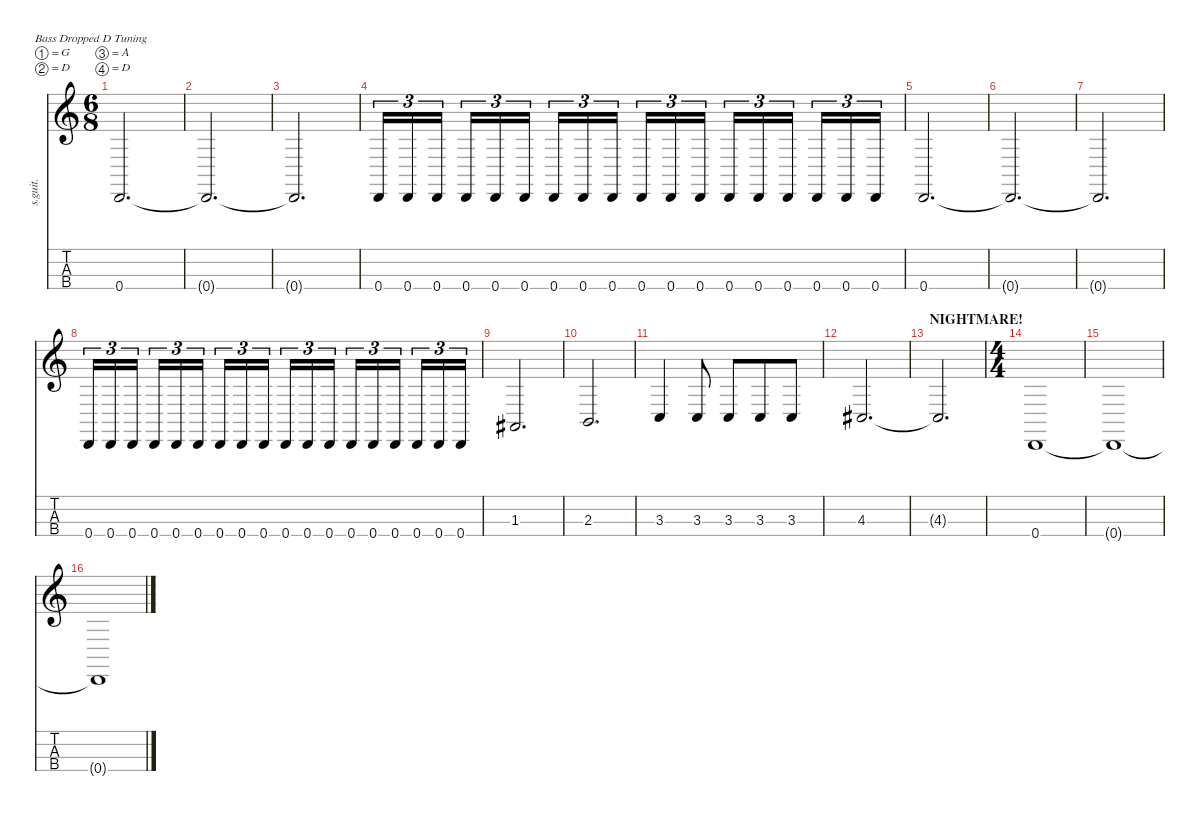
\defaultSystemsLayout 4
\hideDynamics
\bracketExtendMode nobrackets
\track ("Johnny Christ" "s.guit.") {instrument electricbasspick}
\staff {score tabs}
\tuning (G2 D2 A1 D1)
\ts (6 8)
\tempo (130 hide)
\clef g2
\ks c
0.4.2{d lyrics (0 "") lyrics (1 "") lyrics (2 "") lyrics (3 "") lyrics (4 "") dy fff} |
0.4{t}.2{d lyrics (0 "") lyrics (1 "") lyrics (2 "") lyrics (3 "") lyrics (4 "")} |
0.4{t}.2{d lyrics (0 "") lyrics (1 "") lyrics (2 "") lyrics (3 "") lyrics (4 "")} |
0.4.16{tu (3 2) lyrics (0 "") lyrics (1 "") lyrics (2 "") lyrics (3 "") lyrics (4 "")} 0.4.16{tu (3 2) lyrics (0 "") lyrics (1 "") lyrics (2 "") lyrics (3 "") lyrics (4 "")} 0.4.16{tu (3 2) lyrics (0 "") lyrics (1 "") lyrics (2 "") lyrics (3 "") lyrics (4 "")} 0.4.16{tu (3 2) lyrics (0 "") lyrics (1 "") lyrics (2 "") lyrics (3 "") lyrics (4 "")} 0.4.16{tu (3 2) lyrics (0 "") lyrics (1 "") lyrics (2 "") lyrics (3 "") lyrics (4 "")} 0.4.16{tu (3 2) lyrics (0 "") lyrics (1 "") lyrics (2 "") lyrics (3 "") lyrics (4 "")} 0.4.16{tu (3 2) lyrics (0 "") lyrics (1 "") lyrics (2 "") lyrics (3 "") lyrics (4 "")} 0.4.16{tu (3 2) lyrics (0 "") lyrics (1 "") lyrics (2 "") lyrics (3 "") lyrics (4 "")} 0.4.16{tu (3 2) lyrics (0 "") lyrics (1 "") lyrics (2 "") lyrics (3 "") lyrics (4 "")} 0.4.16{tu (3 2) lyrics (0 "") lyrics (1 "") lyrics (2 "") lyrics (3 "") lyrics (4 "")} 0.4.16{tu (3 2) lyrics (0 "") lyrics (1 "") lyrics (2 "") lyrics (3 "") lyrics (4 "")} 0.4.16{tu (3 2) lyrics (0 "") lyrics (1 "") lyrics (2 "") lyrics (3 "") lyrics (4 "")} 0.4.16{tu (3 2) lyrics (0 "") lyrics (1 "") lyrics (2 "") lyrics (3 "") lyrics (4 "")} 0.4.16{tu (3 2) lyrics (0 "") lyrics (1 "") lyrics (2 "") lyrics (3 "") lyrics (4 "")} 0.4.16{tu (3 2) lyrics (0 "") lyrics (1 "") lyrics (2 "") lyrics (3 "") lyrics (4 "")} 0.4.16{tu (3 2) lyrics (0 "") lyrics (1 "") lyrics (2 "") lyrics (3 "") lyrics (4 "")} 0.4.16{tu (3 2) lyrics (0 "") lyrics (1 "") lyrics (2 "") lyrics (3 "") lyrics (4 "")} 0.4.16{tu (3 2) lyrics (0 "") lyrics (1 "") lyrics (2 "") lyrics (3 "") lyrics (4 "")} |
0.4.2{d lyrics (0 "") lyrics (1 "") lyrics (2 "") lyrics (3 "") lyrics (4 "")} |
0.4{t}.2{d lyrics (0 "") lyrics (1 "") lyrics (2 "") lyrics (3 "") lyrics (4 "")} |
0.4{t}.2{d lyrics (0 "") lyrics (1 "") lyrics (2 "") lyrics (3 "") lyrics (4 "")} |
0.4.16{tu (3 2) lyrics (0 "") lyrics (1 "") lyrics (2 "") lyrics (3 "") lyrics (4 "")} 0.4.16{tu (3 2) lyrics (0 "") lyrics (1 "") lyrics (2 "") lyrics (3 "") lyrics (4 "")} 0.4.16{tu (3 2) lyrics (0 "") lyrics (1 "") lyrics (2 "") lyrics (3 "") lyrics (4 "")} 0.4.16{tu (3 2) lyrics (0 "") lyrics (1 "") lyrics (2 "") lyrics (3 "") lyrics (4 "")} 0.4.16{tu (3 2) lyrics (0 "") lyrics (1 "") lyrics (2 "") lyrics (3 "") lyrics (4 "")} 0.4.16{tu (3 2) lyrics (0 "") lyrics (1 "") lyrics (2 "") lyrics (3 "") lyrics (4 "")} 0.4.16{tu (3 2) lyrics (0 "") lyrics (1 "") lyrics (2 "") lyrics (3 "") lyrics (4 "")} 0.4.16{tu (3 2) lyrics (0 "") lyrics (1 "") lyrics (2 "") lyrics (3 "") lyrics (4 "")} 0.4.16{tu (3 2) lyrics (0 "") lyrics (1 "") lyrics (2 "") lyrics (3 "") lyrics (4 "")} 0.4.16{tu (3 2) lyrics (0 "") lyrics (1 "") lyrics (2 "") lyrics (3 "") lyrics (4 "")} 0.4.16{tu (3 2) lyrics (0 "") lyrics (1 "") lyrics (2 "") lyrics (3 "") lyrics (4 "")} 0.4.16{tu (3 2) lyrics (0 "") lyrics (1 "") lyrics (2 "") lyrics (3 "") lyrics (4 "")} 0.4.16{tu (3 2) lyrics (0 "") lyrics (1 "") lyrics (2 "") lyrics (3 "") lyrics (4 "")} 0.4.16{tu (3 2) lyrics (0 "") lyrics (1 "") lyrics (2 "") lyrics (3 "") lyrics (4 "")} 0.4.16{tu (3 2) lyrics (0 "") lyrics (1 "") lyrics (2 "") lyrics (3 "") lyrics (4 "")} 0.4.16{tu (3 2) lyrics (0 "") lyrics (1 "") lyrics (2 "") lyrics (3 "") lyrics (4 "")} 0.4.16{tu (3 2) lyrics (0 "") lyrics (1 "") lyrics (2 "") lyrics (3 "") lyrics (4 "")} 0.4.16{tu (3 2) lyrics (0 "") lyrics (1 "") lyrics (2 "") lyrics (3 "") lyrics (4 "")} |
1.3{acc #}.2{d lyrics (0 "") lyrics (1 "") lyrics (2 "") lyrics (3 "") lyrics (4 "")} |
2.3.2{d lyrics (0 "") lyrics (1 "") lyrics (2 "") lyrics (3 "") lyrics (4 "")} |
3.3.4{lyrics (0 "") lyrics (1 "") lyrics (2 "") lyrics (3 "") lyrics (4 "")} 3.3.8{lyrics (0 "") lyrics (1 "") lyrics (2 "") lyrics (3 "") lyrics (4 "")} 3.3.8{lyrics (0 "") lyrics (1 "") lyrics (2 "") lyrics (3 "") lyrics (4 "")} 3.3.8{lyrics (0 "") lyrics (1 "") lyrics (2 "") lyrics (3 "") lyrics (4 "")} 3.3.8{lyrics (0 "") lyrics (1 "") lyrics (2 "") lyrics (3 "") lyrics (4 "")} |
4.3{acc #}.2{d lyrics (0 "") lyrics (1 "") lyrics (2 "") lyrics (3 "") lyrics (4 "")} |
\section ("" "NIGHTMARE!")
4.3{t acc #}.2{d lyrics (0 "") lyrics (1 "") lyrics (2 "") lyrics (3 "") lyrics (4 "")} |
\ts (4 4)
\beaming (8 2 2 2 2)
0.4.1{lyrics (0 "") lyrics (1 "") lyrics (2 "") lyrics (3 "") lyrics (4 "")} |
0.4{t}.1{lyrics (0 "") lyrics (1 "") lyrics (2 "") lyrics (3 "") lyrics (4 "")} |
0.4{t}.1{lyrics (0 "") lyrics (1 "") lyrics (2 "") lyrics (3 "") lyrics (4 "")}
